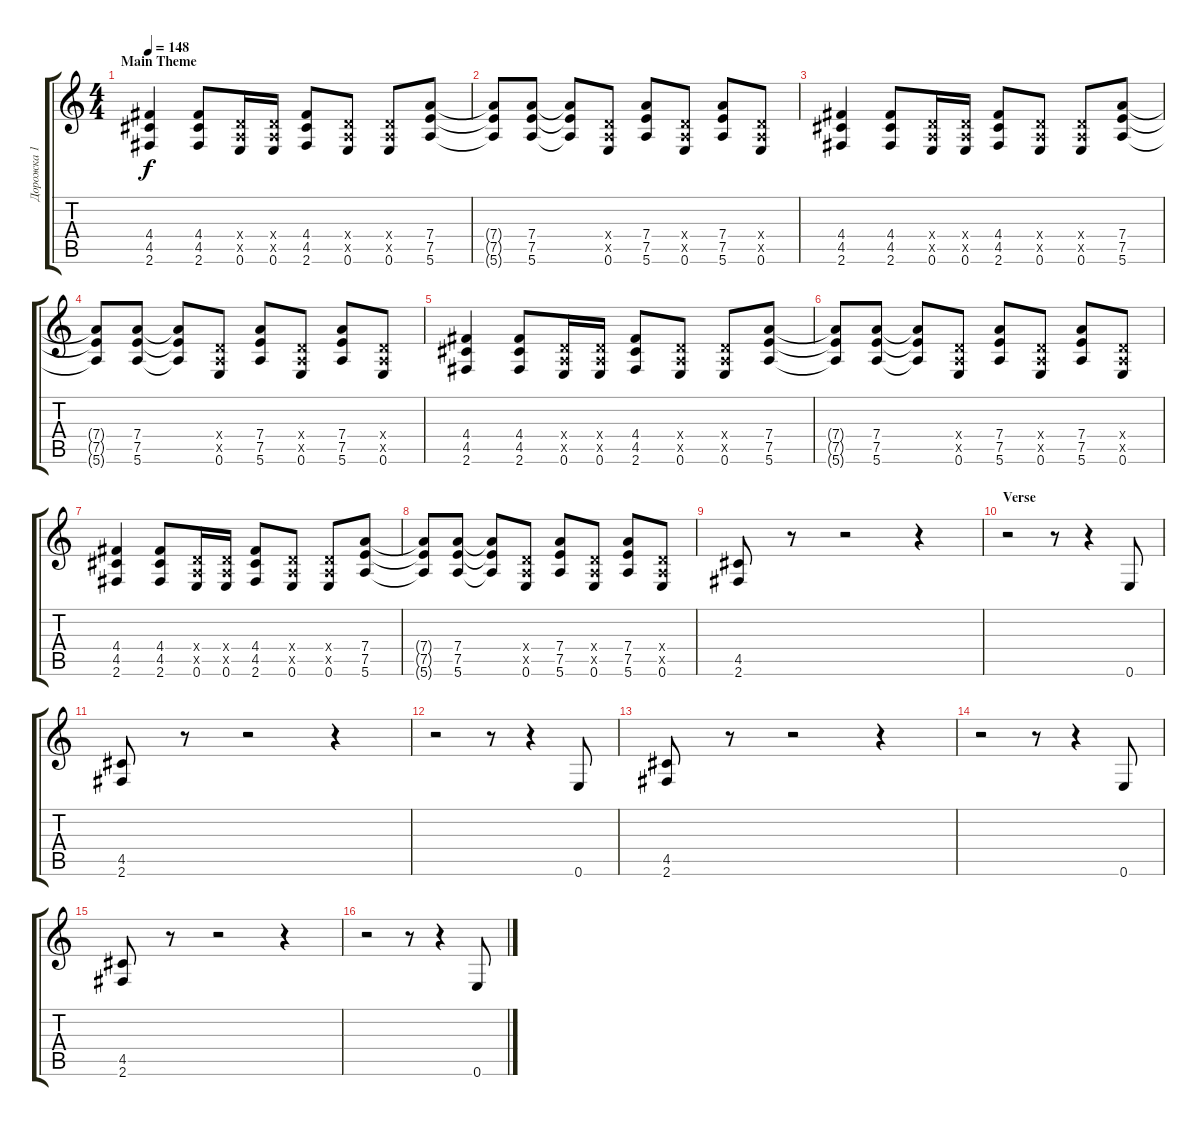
\track ("Дорожка 1" "Дорожка 1") {instrument distortionguitar}
\staff {score tabs}
\tuning (E4 B3 G3 D3 A2 E2) {hide}
\ts (4 4)
\section ("" "Main Theme")
\tempo 148
\clef g2
\ks c
(4.4 4.5 2.6).4{dy f volume 13 instrument distortionguitar} (4.4 4.5 2.6).8 (0.4{x} 0.5{x} 0.6).16 (0.4{x} 0.5{x} 0.6).16 (4.4 4.5 2.6).8 (0.4{x} 0.5{x} 0.6).8 (0.4{x} 0.5{x} 0.6).8 (7.4 7.5 5.6).8 |
(7.4{t} 7.5{t} 5.6{t}).8 (7.4 7.5 5.6).8 (7.4{t} 7.5{t} 5.6{t}).8 (0.4{x} 0.5{x} 0.6).8 (7.4 7.5 5.6).8 (0.4{x} 0.5{x} 0.6).8 (7.4 7.5 5.6).8 (0.4{x} 0.5{x} 0.6).8 |
(4.4 4.5 2.6).4 (4.4 4.5 2.6).8 (0.4{x} 0.5{x} 0.6).16 (0.4{x} 0.5{x} 0.6).16 (4.4 4.5 2.6).8 (0.4{x} 0.5{x} 0.6).8 (0.4{x} 0.5{x} 0.6).8 (7.4 7.5 5.6).8 |
(7.4{t} 7.5{t} 5.6{t}).8 (7.4 7.5 5.6).8 (7.4{t} 7.5{t} 5.6{t}).8 (0.4{x} 0.5{x} 0.6).8 (7.4 7.5 5.6).8 (0.4{x} 0.5{x} 0.6).8 (7.4 7.5 5.6).8 (0.4{x} 0.5{x} 0.6).8 |
(4.4 4.5 2.6).4{volume 13 instrument distortionguitar} (4.4 4.5 2.6).8 (0.4{x} 0.5{x} 0.6).16 (0.4{x} 0.5{x} 0.6).16 (4.4 4.5 2.6).8 (0.4{x} 0.5{x} 0.6).8 (0.4{x} 0.5{x} 0.6).8 (7.4 7.5 5.6).8 |
(7.4{t} 7.5{t} 5.6{t}).8 (7.4 7.5 5.6).8 (7.4{t} 7.5{t} 5.6{t}).8 (0.4{x} 0.5{x} 0.6).8 (7.4 7.5 5.6).8 (0.4{x} 0.5{x} 0.6).8 (7.4 7.5 5.6).8 (0.4{x} 0.5{x} 0.6).8 |
(4.4 4.5 2.6).4 (4.4 4.5 2.6).8 (0.4{x} 0.5{x} 0.6).16 (0.4{x} 0.5{x} 0.6).16 (4.4 4.5 2.6).8 (0.4{x} 0.5{x} 0.6).8 (0.4{x} 0.5{x} 0.6).8 (7.4 7.5 5.6).8 |
(7.4{t} 7.5{t} 5.6{t}).8 (7.4 7.5 5.6).8 (7.4{t} 7.5{t} 5.6{t}).8 (0.4{x} 0.5{x} 0.6).8 (7.4 7.5 5.6).8 (0.4{x} 0.5{x} 0.6).8 (7.4 7.5 5.6).8 (0.4{x} 0.5{x} 0.6).8 |
(4.5 2.6).8 r.8 r.2 r.4 |
\section ("" "Verse")
r.2 r.8 r.4 0.6.8 |
(4.5 2.6).8 r.8 r.2 r.4 |
r.2 r.8 r.4 0.6.8 |
(4.5 2.6).8 r.8 r.2 r.4 |
r.2 r.8 r.4 0.6.8 |
(4.5 2.6).8 r.8 r.2 r.4 |
r.2 r.8 r.4 0.6.8
